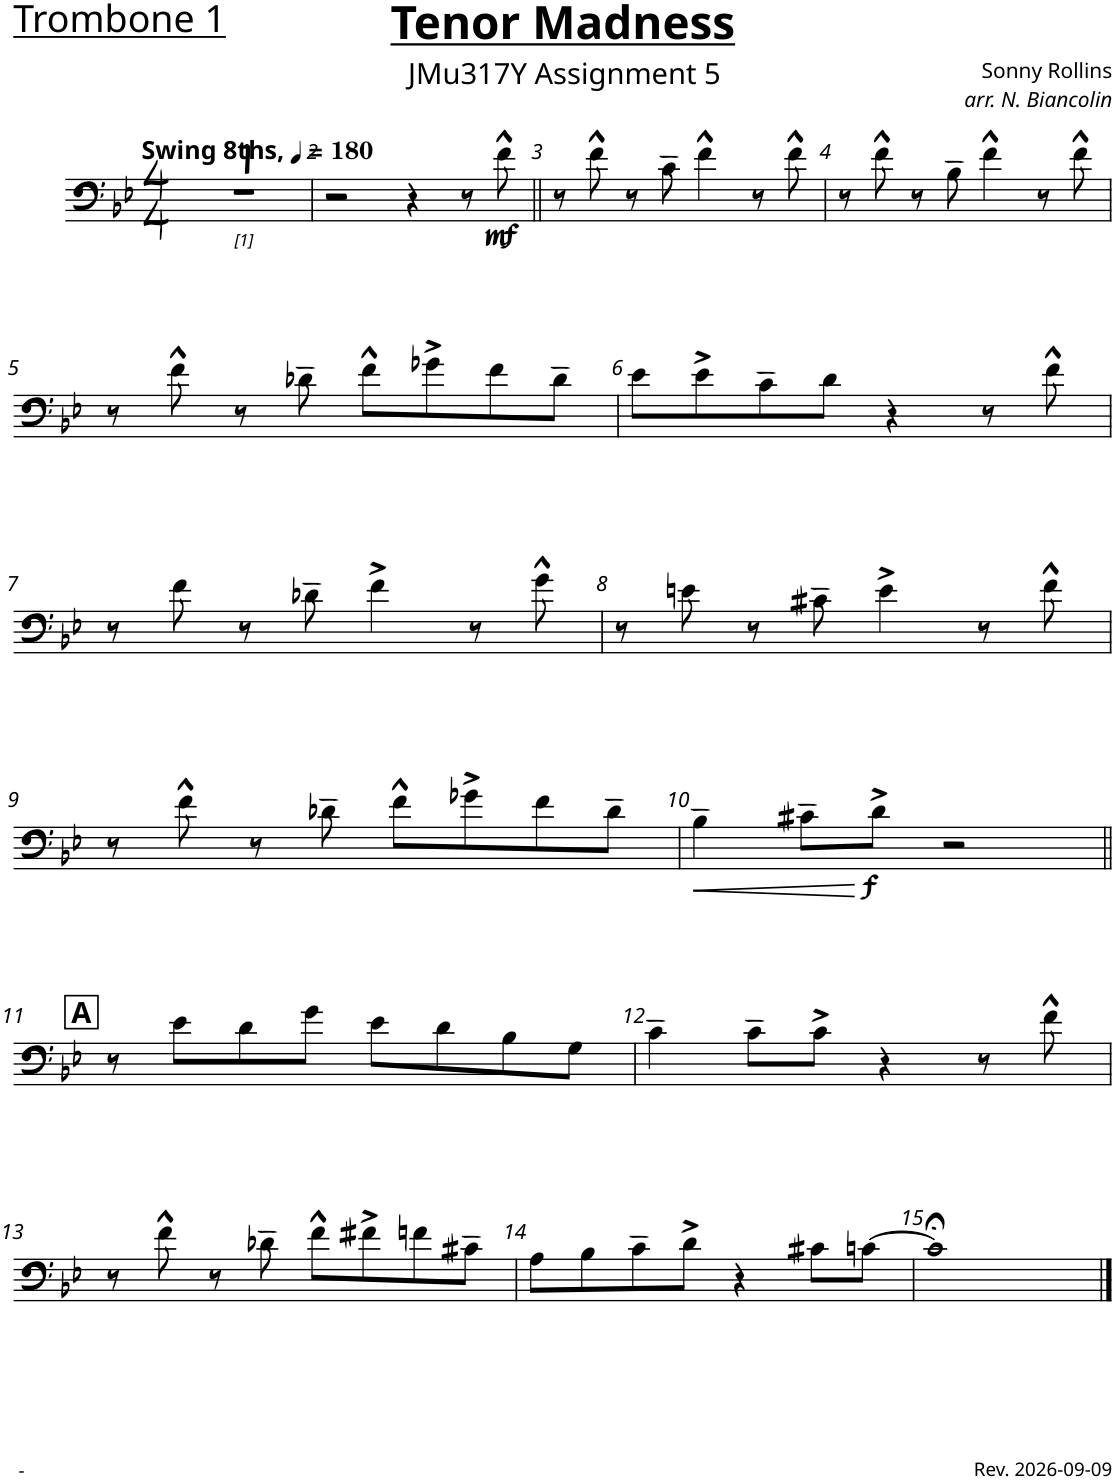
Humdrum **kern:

**kern	**dynam
*part1	*part1
*staff1	*staff1
*I"Trombone 1	*
*I'Tbn. 1	*
*clefF4	*
*k[b-e-]	*
*M4/4	*
*MM180	*
=1	=1
!LO:TX:a:B:t=Swing 8ths,	!
1r	.
=2	=2
2r	.
4r	.
8r	.
!	!LO:DY:b
8f^^\	mf
=3||	=3||
8r	.
8f^^\	.
8r	.
8c~\	.
4f^^\	.
8r	.
8f^^\	.
=4	=4
8r	.
8f^^\	.
8r	.
8B-~\	.
4f^^\	.
8r	.
8f^^\	.
!!LO:LB:g=z
=5	=5
8r	.
8f^^\	.
8r	.
8d-X~\	.
8f^^\L	.
8g-X^\	.
8f\	.
8d-~\J	.
=6	=6
8e-\L	.
8e-^\	.
8c~\	.
8d\J	.
4r	.
8r	.
8f^^\	.
!!LO:LB:g=z
=7	=7
8r	.
8f\	.
8r	.
8d-X~\	.
4f^\	.
8r	.
8g^^\	.
=8	=8
8r	.
8en\	.
8r	.
8c#X~\	.
4e^\	.
8r	.
8f^^\	.
!!LO:LB:g=z
=9	=9
8r	.
8f^^\	.
8r	.
8d-X~\	.
8f^^\L	.
8g-X^\	.
8f\	.
8d-~\J	.
=10	=10
!	!LO:HP:b
4B-~\	<
8c#X~\L	.
!	!LO:DY:n=1:b
8d^\J	[ f
2r	.
!!LO:LB:g=z
!!LO:REH:place=s1:a:B:cj:fs=14:t=A
=11||	=11||
8r	.
8e-\L	.
8d\	.
8g\J	.
8e-\L	.
8d\	.
8B-\	.
8G\J	.
=12	=12
4c~\	.
8c~\L	.
8c^\J	.
4r	.
8r	.
8f^^\	.
!!LO:LB:g=z
=13	=13
8r	.
8f^^\	.
8r	.
8d-X~\	.
8f^^\L	.
8f#X^\	.
8fn\	.
8c#X~\J	.
=14	=14
8A\L	.
8B-\	.
8c~\	.
8d^\J	.
4r	.
8c#X\L	.
[8cn\J	.
=15	=15
1c;<]	.
==	==
*-	*-
